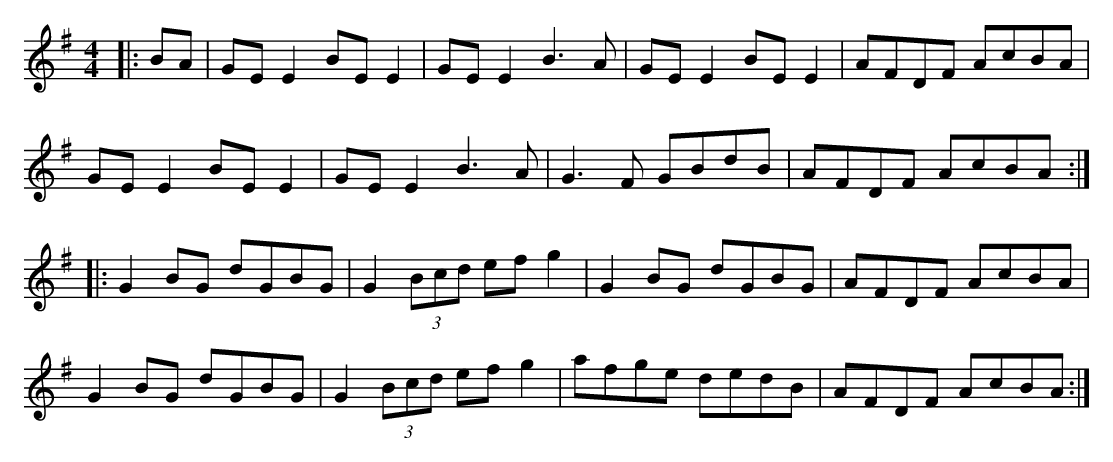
X:1
M:4/4
K:Emin
|:BA|GE E2 BE E2|GE E2 B3A|GE E2 BE E2|AFDF AcBA|
GE E2 BE E2|GE E2 B3A|G3F GBdB|AFDF AcBA:|
|:G2 BG dGBG|G2 (3Bcd efg2|G2 BG dGBG|AFDF AcBA|
G2 BG dGBG|G2 (3Bcd efg2|afge dedB|AFDF AcBA:|
